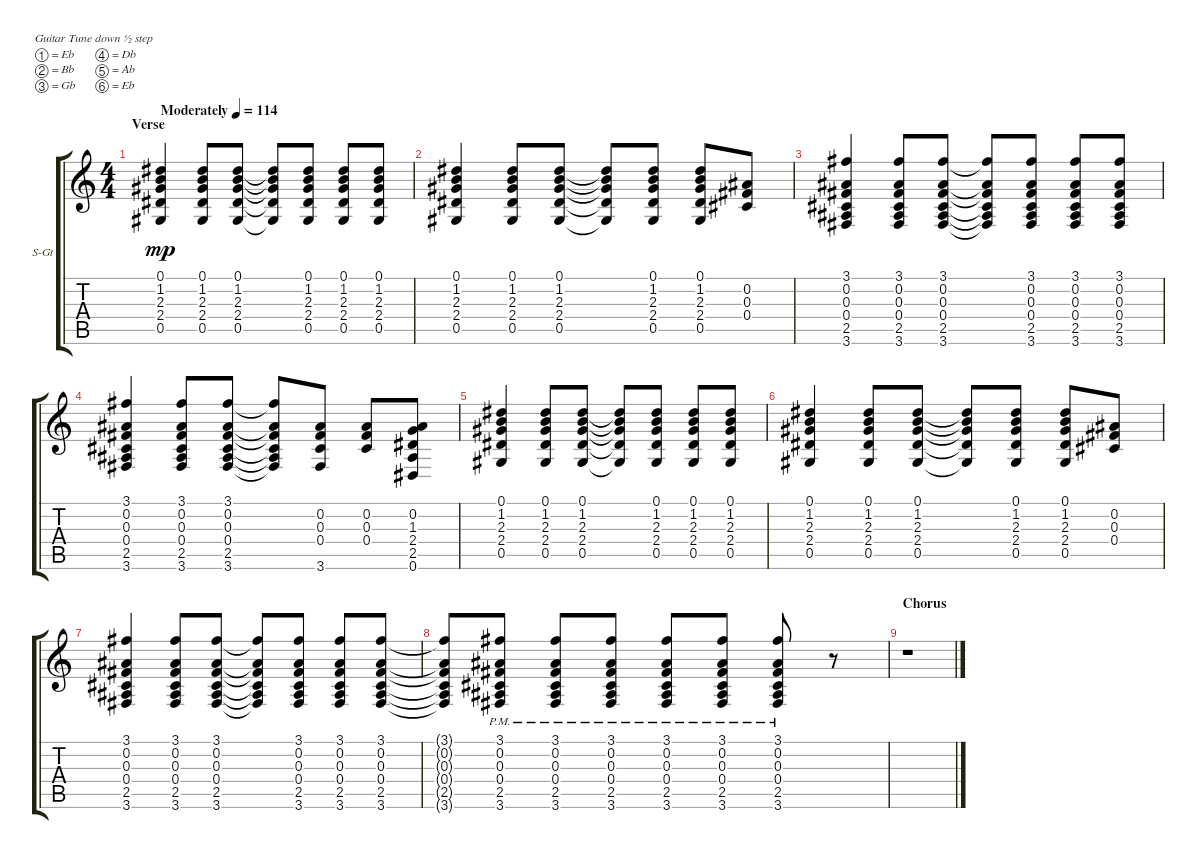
\defaultSystemsLayout 4
\bracketExtendMode groupsimilarinstruments
\firstSystemTrackNameOrientation horizontal
\otherSystemsTrackNameOrientation horizontal
\track ("Acoustic Guitar" "S-Gt") {instrument acousticguitarsteel}
\staff {score tabs}
\tuning (Eb4 Bb3 Gb3 Db3 Ab2 Eb2)
\ts (4 4)
\section ("" "Verse")
\tempo (114 "Moderately")
\clef g2
\scale
1.13871
\ks c
(0.5 2.4 2.3 1.2 0.1).4{dy mp instrument acousticguitarsteel} (0.5 2.4 2.3 1.2 0.1).8 (0.5 2.4 2.3 1.2 0.1).8 (0.5{t} 2.4{t} 2.3{t} 1.2{t} 0.1{t}).8 (0.5 2.4 2.3 1.2 0.1).8 (0.5 2.4 2.3 1.2 0.1).8 (0.5 2.4 2.3 1.2 0.1).8 |
\scale
0.930643 (0.5 2.4 2.3 1.2 0.1).4 (0.5 2.4 2.3 1.2 0.1).8 (0.5 2.4 2.3 1.2 0.1).8 (0.5{t} 2.4{t} 2.3{t} 1.2{t} 0.1{t}).8 (0.5 2.4 2.3 1.2 0.1).8 (0.5 2.4 2.3 1.2 0.1).8 (0.2 0.3 0.4).8 |
\scale
0.930643 (3.6 2.5 3.1 0.2 0.3 0.4).4 (3.6 2.5 3.1 0.2 0.3 0.4).8 (3.6 2.5 3.1 0.2 0.3 0.4).8 (3.6{t} 2.5{t} 3.1{t} 0.2{t} 0.3{t} 0.4{t}).8 (3.6 2.5 3.1 0.2 0.3 0.4).8 (3.6 2.5 3.1 0.2 0.3 0.4).8 (3.6 2.5 3.1 0.2 0.3 0.4).8 |
\scale
1.07818 (3.6 2.5 3.1 0.2 0.3 0.4).4 (3.6 2.5 3.1 0.2 0.3 0.4).8 (3.6 2.5 3.1 0.2 0.3 0.4).8 (3.6{t} 2.5{t} 3.1{t} 0.2{t} 0.3{t} 0.4{t}).8 (3.6 0.4 0.3 0.2).8 (0.3 0.2 0.4).8 (0.6 2.5 2.4 1.3 0.2).8 |
\scale
0.960908 (0.5 2.4 2.3 1.2 0.1).4 (0.5 2.4 2.3 1.2 0.1).8 (0.5 2.4 2.3 1.2 0.1).8 (0.5{t} 2.4{t} 2.3{t} 1.2{t} 0.1{t}).8 (0.5 2.4 2.3 1.2 0.1).8 (0.5 2.4 2.3 1.2 0.1).8 (0.5 2.4 2.3 1.2 0.1).8 |
\scale
0.960908 (0.5 2.4 2.3 1.2 0.1).4 (0.5 2.4 2.3 1.2 0.1).8 (0.5 2.4 2.3 1.2 0.1).8 (0.5{t} 2.4{t} 2.3{t} 1.2{t} 0.1{t}).8 (0.5 2.4 2.3 1.2 0.1).8 (0.5 2.4 2.3 1.2 0.1).8 (0.2 0.3 0.4).8 |
\scale
1.07818 (3.6 2.5 3.1 0.2 0.3 0.4).4 (3.6 2.5 3.1 0.2 0.3 0.4).8 (3.6 2.5 3.1 0.2 0.3 0.4).8 (3.6{t} 2.5{t} 3.1{t} 0.2{t} 0.3{t} 0.4{t}).8 (3.6 2.5 3.1 0.2 0.3 0.4).8 (3.6 2.5 3.1 0.2 0.3 0.4).8 (3.6 2.5 3.1 0.2 0.3 0.4).8 |
\scale
0.960908 (3.6{t} 2.5{t} 3.1{t} 0.2{t} 0.3{t} 0.4{t}).8 (3.6{pm} 2.5{pm} 3.1{pm} 0.2{pm} 0.3{pm} 0.4{pm}).8 (3.6{pm} 2.5{pm} 3.1{pm} 0.2{pm} 0.3{pm} 0.4{pm}).8 (3.6{pm} 2.5{pm} 3.1{pm} 0.2{pm} 0.3{pm} 0.4{pm}).8 (3.6{pm} 2.5{pm} 3.1{pm} 0.2{pm} 0.3{pm} 0.4{pm}).8 (3.6{pm} 2.5{pm} 3.1{pm} 0.2{pm} 0.3{pm} 0.4{pm}).8 (3.6{pm} 2.5{pm} 3.1{pm} 0.2{pm} 0.3{pm} 0.4{pm}).8 r.8 |
\section ("" "Chorus")
\scale
0.960908 r.1 |
\scale
1.07818 |
\scale
0.960908 |
\scale
0.960908 |
\scale
1.07818 |
\scale
0.960908 |
\scale
0.960908 |
\scale
1.07818
